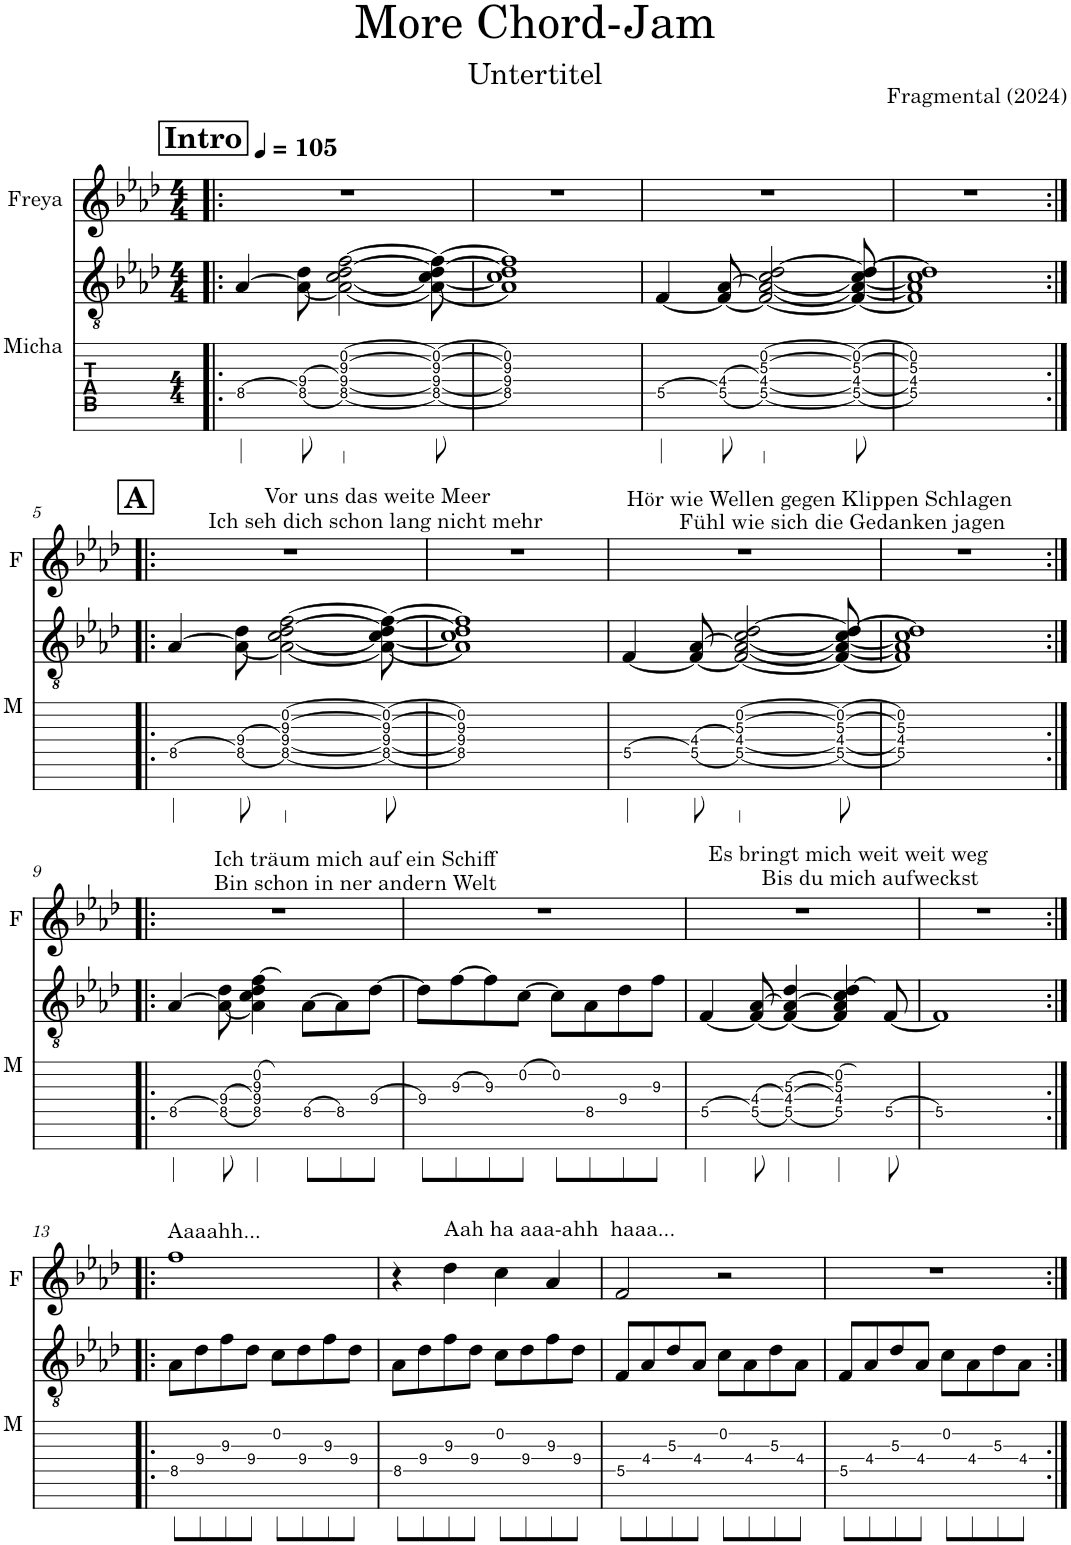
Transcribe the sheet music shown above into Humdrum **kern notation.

**kern	**kern	**kern
*part2	*part2	*part1
*staff3	*staff2	*staff1
*I"Micha	*	*I"Freya
*I'M	*	*I'F
*stria8	*	*
*	*clefGv2	*clefG2
*k[b-e-a-d-]	*k[b-e-a-d-]	*k[b-e-a-d-]
*M4/4	*M4/4	*M4/4
*MM105	*MM105	*MM105
!!LO:REH:place=s1:a:B:cj:fs=14:t=Intro
=1!|:	=1!|:	=1!|:
[4G#\	[4A-/	1r
8G#\_ [8c#\	8A-\_ 8d-\	.
2G#\_ 2c#\_ [2f\ [2c\	2A-\_ [2c\ [2d-\ [2f\	.
8G#\_ 8c#\_ 8f\_ 8c\_	8A-\_ 8c\_ 8d-\_ 8f\_	.
=2	=2	=2
1G#] 1c#] 1f] 1c]	1A-] 1c] 1d-] 1f]	1r
=3	=3	=3
[4F\	[4F/	1r
8F\_ [8A-\	8F/_ [8A-/	.
2F\_ 2A-\_ [2c#\ [2c\	2F/_ 2A-/_ [2c/ [2d-/	.
8F\_ 8A-\_ 8c#\_ 8c\_	8F/_ 8A-/_ 8c/_ 8d-/_	.
=4	=4	=4
1F] 1A-] 1c#] 1c]	1F] 1A-] 1c] 1d-]	1r
!!LO:LB:g=z
!!LO:REH:place=s1:a:B:cj:fs=14:t=A
=5:|!|:	=5:|!|:	=5:|!|:
!	!	!LO:TX:a:t=Vor uns das weite Meer
!	!	!LO:TX:a:t=Ich seh dich schon lang nicht mehr
[4G#\	[4A-/	1r
8G#\_ [8c#\	8A-\_ 8d-\	.
2G#\_ 2c#\_ [2f\ [2c\	2A-\_ [2c\ [2d-\ [2f\	.
8G#\_ 8c#\_ 8f\_ 8c\_	8A-\_ 8c\_ 8d-\_ 8f\_	.
=6	=6	=6
1G#] 1c#] 1f] 1c]	1A-] 1c] 1d-] 1f]	1r
=7	=7	=7
!	!	!LO:TX:a:t=Hör wie Wellen gegen Klippen Schlagen
!	!	!LO:TX:a:t=Fühl wie sich die Gedanken jagen
[4F\	[4F/	1r
8F\_ [8A-\	8F/_ [8A-/	.
2F\_ 2A-\_ [2c#\ [2c\	2F/_ 2A-/_ [2c/ [2d-/	.
8F\_ 8A-\_ 8c#\_ 8c\_	8F/_ 8A-/_ 8c/_ 8d-/_	.
=8	=8	=8
1F] 1A-] 1c#] 1c]	1F] 1A-] 1c] 1d-]	1r
!!LO:LB:g=z
=9:|!|:	=9:|!|:	=9:|!|:
!	!	!LO:TX:a:t=Ich träum mich auf ein Schiff
!	!	!LO:TX:a:t=Bin schon in ner andern Welt
[4A-\	[4A-/	1r
8A-\_ [8d-\	8A-\_ 8d-\	.
4A-\] 4d-\] 4f\ 4c\	4A-\] 4c\ 4d-\ 4f\	.
[8A-\L	[8A-\L	.
8A-\]	8A-\]	.
[8d-\J	[8d-\J	.
=10	=10	=10
8d-\L]	8d-\L]	1r
[8f\	[8f\	.
8f\]	8f\]	.
[8c\J	[8c\J	.
8c\L]	8c\L]	.
8A-\	8A-\	.
8d-\	8d-\	.
8f\J	8f\J	.
=11	=11	=11
!	!	!LO:TX:a:t=Es bringt mich weit weit weg
!	!	!LO:TX:a:t=Bis du mich aufweckst
[4F\	[4F/	1r
8F\_ [8A-\	8F/_ [8A-/	.
4F\_ 4A-\_ [4d-\	4F/_ 4A-/_ 4d-/	.
4F\] 4A-\] 4d-\] 4c\	4F/] 4A-/] 4c/ 4d-/	.
[8F\	[8F/	.
=12	=12	=12
1F]	1F]	1r
!!LO:LB:g=z
=13:|!|:	=13:|!|:	=13:|!|:
!	!	!LO:TX:a:t=Aaaahh...
8A-\L	8A-\L	1ff
8d-\	8d-\	.
8f\	8f\	.
8d-\J	8d-\J	.
8c\L	8c\L	.
8d-\	8d-\	.
8f\	8f\	.
8d-\J	8d-\J	.
=14	=14	=14
!	!	!LO:TX:a:t=Aah ha aaa-ahh  haaa...
8A-\L	8A-\L	4r
8d-\	8d-\	.
8f\	8f\	4dd-\
8d-\J	8d-\J	.
8c\L	8c\L	4cc\
8d-\	8d-\	.
8f\	8f\	4a-/
8d-\J	8d-\J	.
=15	=15	=15
8F\L	8F/L	2f/
8A-\	8A-/	.
8d-\	8d-/	.
8A-\J	8A-/J	.
8c\L	8c\L	2r
8A-\	8A-\	.
8d-\	8d-\	.
8A-\J	8A-\J	.
=16	=16	=16
8F\L	8F/L	1r
8A-\	8A-/	.
8d-\	8d-/	.
8A-\J	8A-/J	.
8c\L	8c\L	.
8A-\	8A-\	.
8d-\	8d-\	.
8A-\J	8A-\J	.
=:|!	=:|!	=:|!
*-	*-	*-
